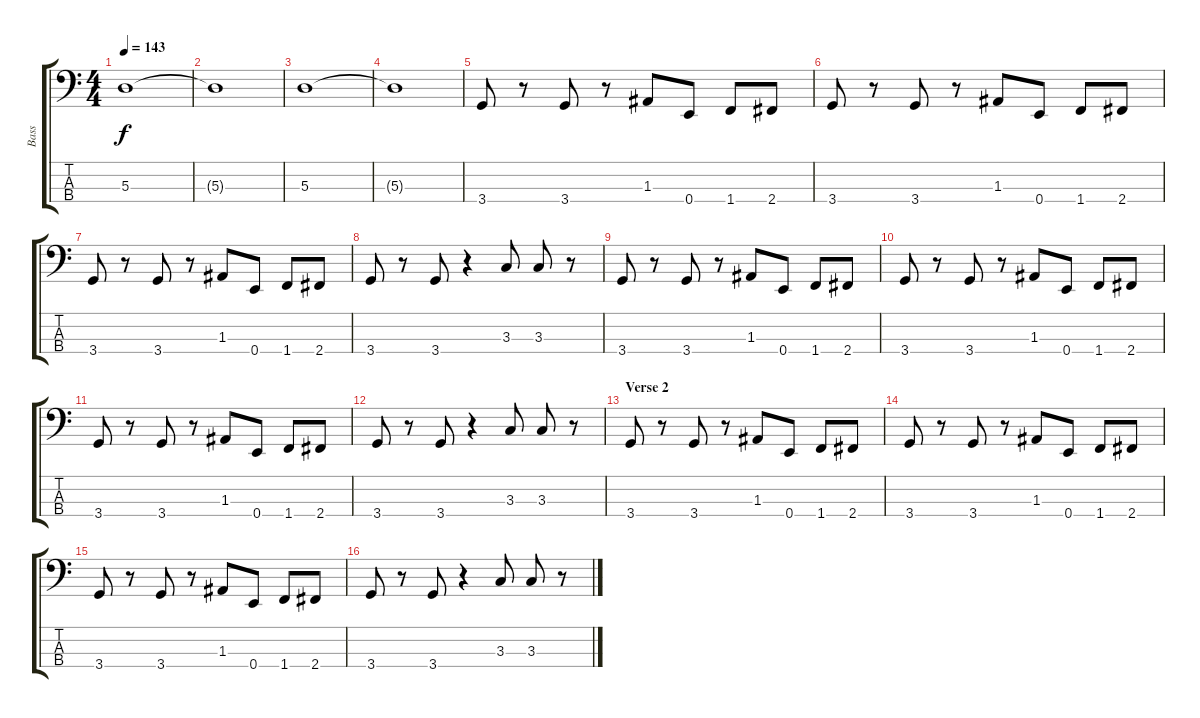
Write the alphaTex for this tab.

\track ("Bass" "Bass") {instrument electricbasspick}
\staff {score tabs}
\tuning (G2 D2 A1 E1) {hide}
\ts (4 4)
\tempo 143
\clef f4
\ks c
5.3.1{dy f} |
5.3{t}.1 |
5.3.1 |
5.3{t}.1 |
3.4.8 r.8 3.4.8 r.8 1.3.8 0.4.8 1.4.8 2.4.8 |
3.4.8 r.8 3.4.8 r.8 1.3.8 0.4.8 1.4.8 2.4.8 |
3.4.8 r.8 3.4.8 r.8 1.3.8 0.4.8 1.4.8 2.4.8 |
3.4.8 r.8 3.4.8 r.4 3.3.8 3.3.8 r.8 |
3.4.8 r.8 3.4.8 r.8 1.3.8 0.4.8 1.4.8 2.4.8 |
3.4.8 r.8 3.4.8 r.8 1.3.8 0.4.8 1.4.8 2.4.8 |
3.4.8 r.8 3.4.8 r.8 1.3.8 0.4.8 1.4.8 2.4.8 |
3.4.8 r.8 3.4.8 r.4 3.3.8 3.3.8 r.8 |
\section ("" "Verse 2")
3.4.8 r.8 3.4.8 r.8 1.3.8 0.4.8 1.4.8 2.4.8 |
3.4.8 r.8 3.4.8 r.8 1.3.8 0.4.8 1.4.8 2.4.8 |
3.4.8 r.8 3.4.8 r.8 1.3.8 0.4.8 1.4.8 2.4.8 |
3.4.8 r.8 3.4.8 r.4 3.3.8 3.3.8 r.8
